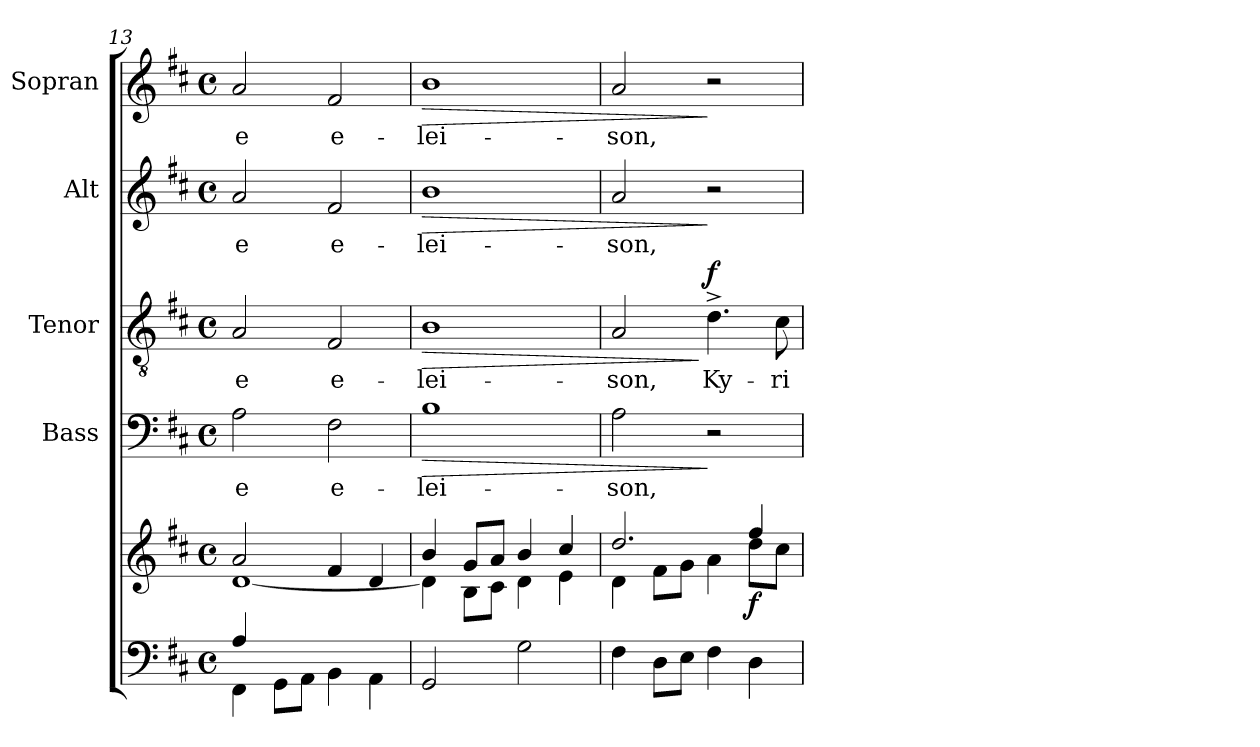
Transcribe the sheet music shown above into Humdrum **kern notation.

**kern	**kern	**dynam	**kern	**text	**dynam	**kern	**text	**dynam	**kern	**text	**dynam	**kern	**text	**dynam
*part5	*part5	*part5	*part4	*part4	*part4	*part3	*part3	*part3	*part2	*part2	*part2	*part1	*part1	*part1
*staff6	*staff5	*staff5/6	*staff4	*staff4	*staff4	*staff3	*staff3	*staff3	*staff2	*staff2	*staff2	*staff1	*staff1	*staff1
*	*	*	*I"Bass	*	*	*I"Tenor	*	*	*I"Alt	*	*	*I"Sopran	*	*
*	*	*	*I'B.	*	*	*I'T.	*	*	*I'A.	*	*	*I'S.	*	*
*clefF4	*clefG2	*	*clefF4	*	*	*clefGv2	*	*	*clefG2	*	*	*clefG2	*	*
*k[f#c#]	*k[f#c#]	*	*k[f#c#]	*	*	*k[f#c#]	*	*	*k[f#c#]	*	*	*k[f#c#]	*	*
*D:	*D:	*	*D:	*	*	*D:	*	*	*D:	*	*	*D:	*	*
*M4/4	*M4/4	*	*M4/4	*	*	*M4/4	*	*	*M4/4	*	*	*M4/4	*	*
*met(c)	*met(c)	*	*met(c)	*	*	*met(c)	*	*	*met(c)	*	*	*met(c)	*	*
=13	=13	=13	=13	=13	=13	=13	=13	=13	=13	=13	=13	=13	=13	=13
*^	*^	*	*	*	*	*	*	*	*	*	*	*	*	*
!	!	!	!	!	!	!LO:LY:b	!	!	!LO:LY:b	!	!	!LO:LY:b	!	!	!LO:LY:b	!
4A/	4FF#\	2a/	[<1d	.	2A\	-e	.	2A/	-e	.	2a/	-e	.	2a/	-e	.
2.ryy	8GG\L	.	.	.	.	.	.	.	.	.	.	.	.	.	.	.
.	8AA\J	.	.	.	.	.	.	.	.	.	.	.	.	.	.	.
!	!	!	!	!	!	!LO:LY:b	!	!	!LO:LY:b	!	!	!LO:LY:b	!	!	!LO:LY:b	!
.	4BB\	4f#/	.	.	2F#\	e-	.	2F#/	e-	.	2f#/	e-	.	2f#/	e-	.
.	4AA\	4d/	.	.	.	.	.	.	.	.	.	.	.	.	.	.
=14	=14	=14	=14	=14	=14	=14	=14	=14	=14	=14	=14	=14	=14	=14	=14	=14
!	!	!	!	!	!	!LO:LY:b	!LO:HP:b	!	!LO:LY:b	!LO:HP:b	!	!LO:LY:b	!LO:HP:b	!	!LO:LY:b	!LO:HP:b
*v	*v	*	*	*	*	*	*	*	*	*	*	*	*	*	*	*
2GG/	4b/	4d\]	.	1B	-lei-	>	1B	-lei-	>	1b	-lei-	>	1b	-lei-	>
.	8g/L	8B\L	.	.	.	.	.	.	.	.	.	.	.	.	.
.	8a/J	8c#\J	.	.	.	.	.	.	.	.	.	.	.	.	.
2G\	4b/	4d\	.	.	.	.	.	.	.	.	.	.	.	.	.
.	4cc#/	4e\	.	.	.	.	.	.	.	.	.	.	.	.	.
!!LO:PB:g=z
=15	=15	=15	=15	=15	=15	=15	=15	=15	=15	=15	=15	=15	=15	=15	=15
!	!	!	!	!	!LO:LY:b	!	!	!LO:LY:b	!	!	!LO:LY:b	!	!	!LO:LY:b	!
4F#\	2.dd/	4d\	.	2A\	-son,	.	2A/	-son,	.	2a/	-son,	.	2a/	-son,	.
8D\L	.	8f#\L	.	.	.	.	.	.	.	.	.	.	.	.	.
8E\J	.	8g\J	.	.	.	.	.	.	.	.	.	.	.	.	.
!	!	!	!	!	!	!	!	!LO:LY:b	!LO:DY:n=1:a	!	!	!	!	!	!
4F#\	.	4a\	.	2r	.	]	4.d^>\	Ky-	] f	2r	.	]	2r	.	]
!	!	!	!LO:DY:b	!	!	!	!	!	!	!	!	!	!	!	!
4D\	4ff#/	8dd\L	f	.	.	.	.	.	.	.	.	.	.	.	.
!	!	!	!	!	!	!	!	!LO:LY:b	!	!	!	!	!	!	!
.	.	8cc#\J	.	.	.	.	8c#\	-ri-	.	.	.	.	.	.	.
*	*v	*v	*	*	*	*	*	*	*	*	*	*	*	*	*
=	=	=	=	=	=	=	=	=	=	=	=	=	=	=
*-	*-	*-	*-	*-	*-	*-	*-	*-	*-	*-	*-	*-	*-	*-
